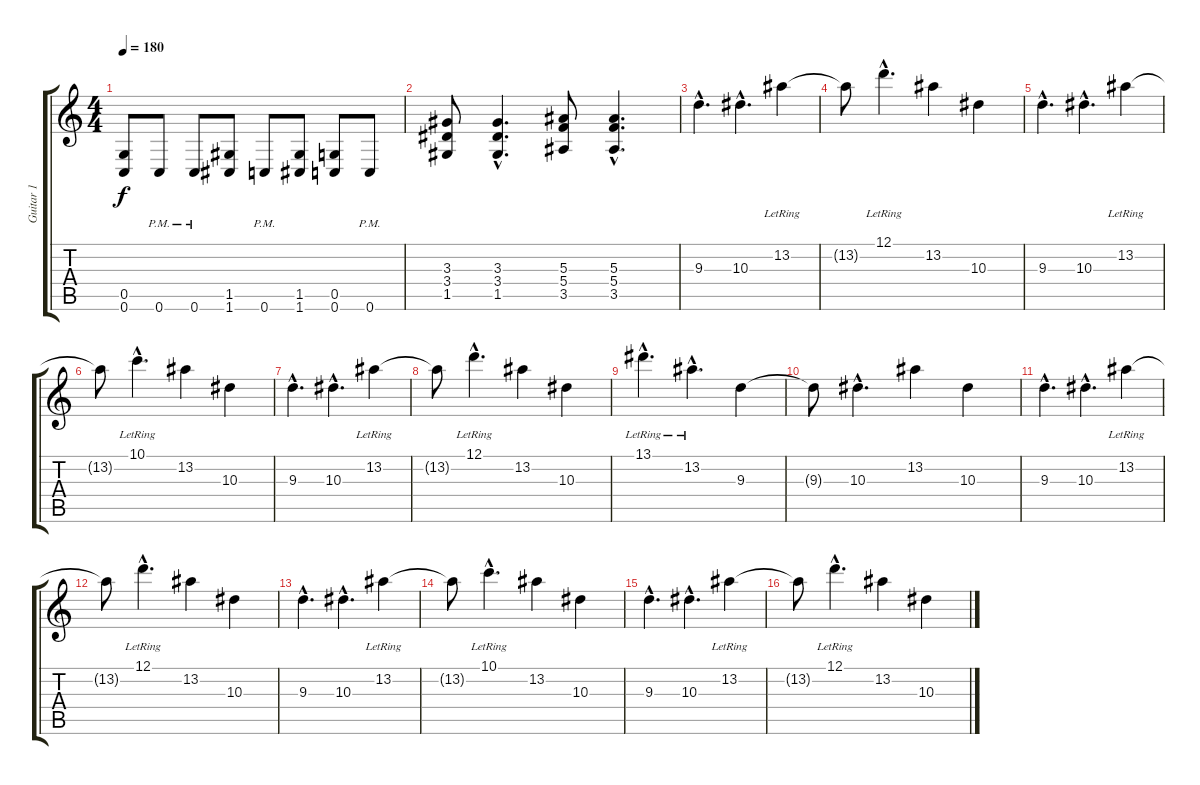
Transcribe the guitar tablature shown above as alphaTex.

\track ("Guitar 1" "Guitar 1") {instrument distortionguitar}
\staff {score tabs}
\tuning (D4 A3 F3 C3 G2 C2) {hide}
\ts (4 4)
\tempo 180
\clef g2
\ks c
(0.5 0.6).8{dy f} 0.6{pm}.8 0.6{pm}.8 (1.5 1.6).8 0.6{pm}.8 (1.5 1.6).8 (0.5 0.6).8 0.6{pm}.8 |
(3.3 3.4 1.5).8 (3.3{hac} 3.4{hac} 1.5{hac}).4{d} (5.3 5.4 3.5).8 (5.3{hac} 5.4{hac} 3.5{hac}).4{d} |
9.3{hac}.4{d} 10.3{hac}.4{d} 13.2{lr}.4 |
13.2{t}.8 12.1{hac lr}.4{d} 13.2.4 10.3.4 |
9.3{hac}.4{d} 10.3{hac}.4{d} 13.2{lr}.4 |
13.2{t}.8 10.1{hac lr}.4{d} 13.2.4 10.3.4 |
9.3{hac}.4{d} 10.3{hac}.4{d} 13.2{lr}.4 |
13.2{t}.8 12.1{hac lr}.4{d} 13.2.4 10.3.4 |
13.1{hac lr}.4{d} 13.2{hac lr}.4{d} 9.3.4 |
9.3{t}.8 10.3{hac}.4{d} 13.2.4 10.3.4 |
9.3{hac}.4{d} 10.3{hac}.4{d} 13.2{lr}.4 |
13.2{t}.8 12.1{hac lr}.4{d} 13.2.4 10.3.4 |
9.3{hac}.4{d} 10.3{hac}.4{d} 13.2{lr}.4 |
13.2{t}.8 10.1{hac lr}.4{d} 13.2.4 10.3.4 |
9.3{hac}.4{d} 10.3{hac}.4{d} 13.2{lr}.4 |
13.2{t}.8 12.1{hac lr}.4{d} 13.2.4 10.3.4
